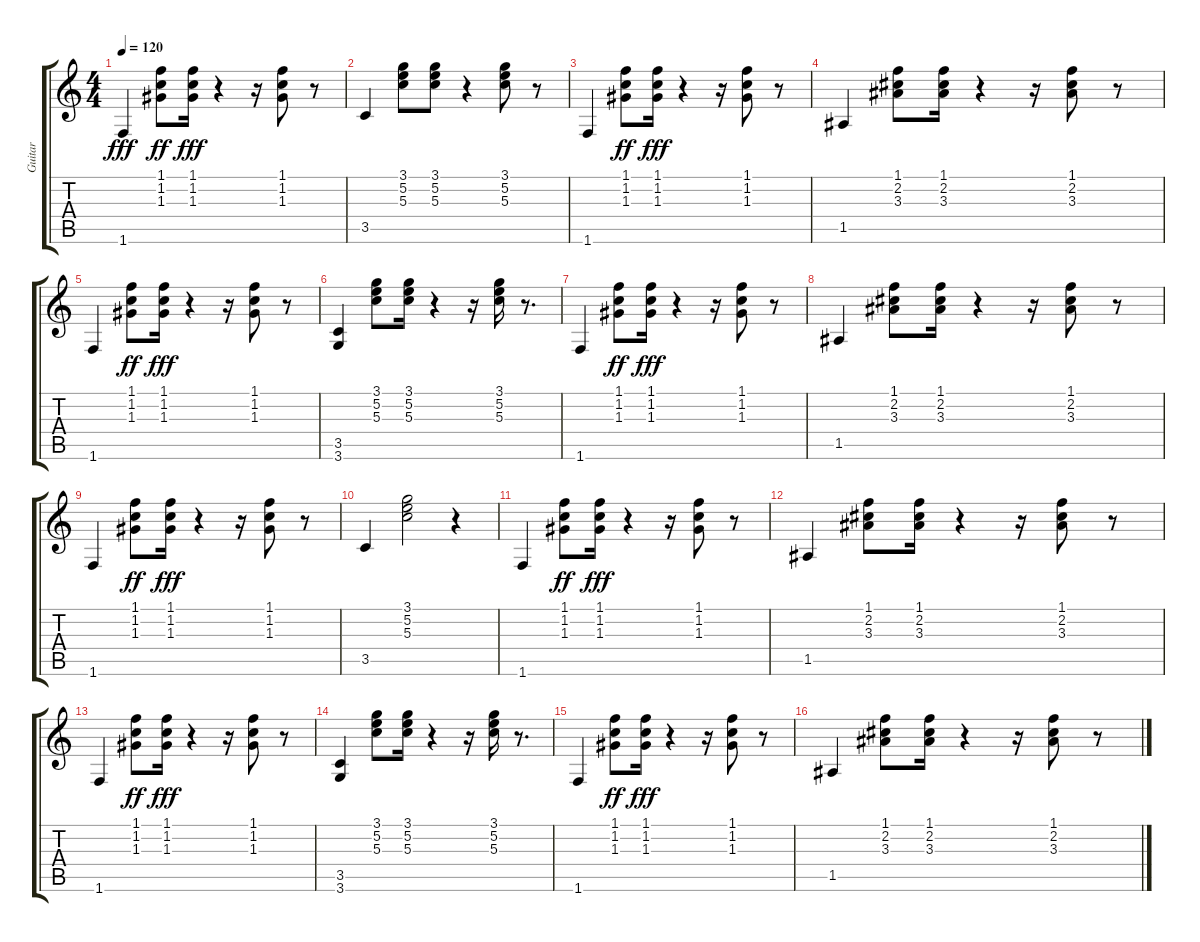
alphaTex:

\track ("Guitar" "Guitar") {instrument acousticguitarnylon}
\staff {score tabs}
\tuning (E4 B3 G3 D3 A2 E2) {hide}
\ts (4 4)
\tempo 120
\clef g2
\ks c
1.6.4{dy fff} (1.1 1.2 1.3).8{dy ff} (1.1 1.2 1.3).16{dy fff} r.4 r.16 (1.1 1.2 1.3).8 r.8 |
3.5.4 (3.1 5.2 5.3).8 (3.1 5.2 5.3).8 r.4 (3.1 5.2 5.3).8 r.8 |
1.6.4 (1.1 1.2 1.3).8{dy ff} (1.1 1.2 1.3).16{dy fff} r.4 r.16 (1.1 1.2 1.3).8 r.8 |
1.5.4 (1.1 2.2 3.3).8 (1.1 2.2 3.3).16 r.4 r.16 (1.1 2.2 3.3).8 r.8 |
1.6.4 (1.1 1.2 1.3).8{dy ff} (1.1 1.2 1.3).16{dy fff} r.4 r.16 (1.1 1.2 1.3).8 r.8 |
(3.5 3.6).4 (3.1 5.2 5.3).8 (3.1 5.2 5.3).16 r.4 r.16 (3.1 5.2 5.3).16 r.8{d} |
1.6.4 (1.1 1.2 1.3).8{dy ff} (1.1 1.2 1.3).16{dy fff} r.4 r.16 (1.1 1.2 1.3).8 r.8 |
1.5.4 (1.1 2.2 3.3).8 (1.1 2.2 3.3).16 r.4 r.16 (1.1 2.2 3.3).8 r.8 |
1.6.4 (1.1 1.2 1.3).8{dy ff} (1.1 1.2 1.3).16{dy fff} r.4 r.16 (1.1 1.2 1.3).8 r.8 |
3.5.4 (3.1 5.2 5.3).2 r.4 |
1.6.4 (1.1 1.2 1.3).8{dy ff} (1.1 1.2 1.3).16{dy fff} r.4 r.16 (1.1 1.2 1.3).8 r.8 |
1.5.4 (1.1 2.2 3.3).8 (1.1 2.2 3.3).16 r.4 r.16 (1.1 2.2 3.3).8 r.8 |
1.6.4 (1.1 1.2 1.3).8{dy ff} (1.1 1.2 1.3).16{dy fff} r.4 r.16 (1.1 1.2 1.3).8 r.8 |
(3.5 3.6).4 (3.1 5.2 5.3).8 (3.1 5.2 5.3).16 r.4 r.16 (3.1 5.2 5.3).16 r.8{d} |
1.6.4 (1.1 1.2 1.3).8{dy ff} (1.1 1.2 1.3).16{dy fff} r.4 r.16 (1.1 1.2 1.3).8 r.8 |
1.5.4 (1.1 2.2 3.3).8 (1.1 2.2 3.3).16 r.4 r.16 (1.1 2.2 3.3).8 r.8
